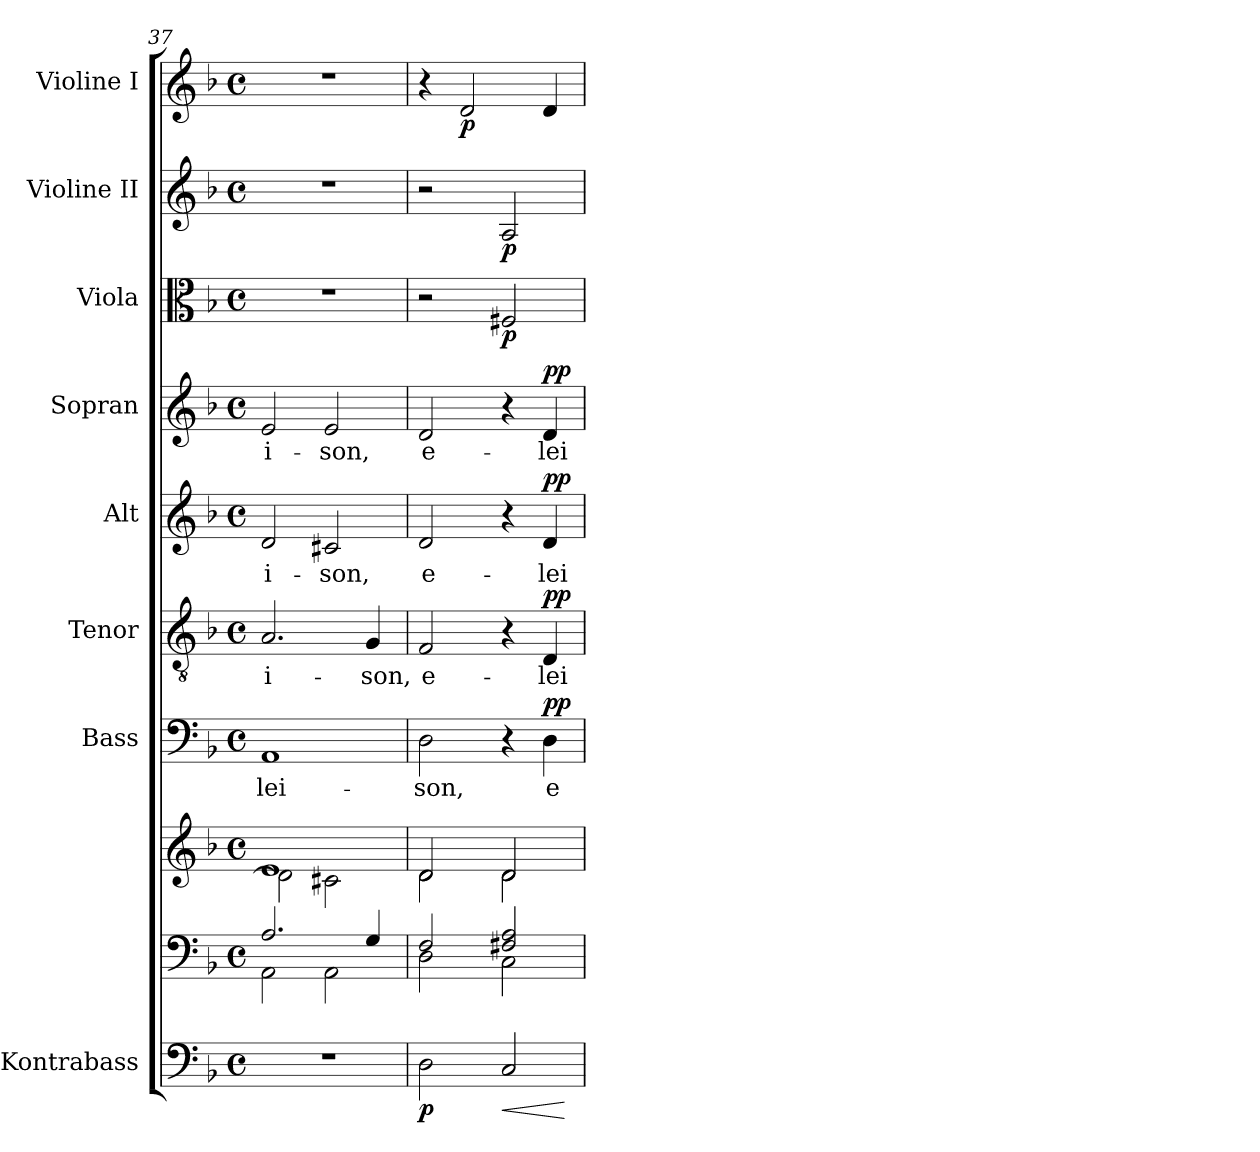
**kern	**dynam	**kern	**kern	**kern	**text	**dynam	**kern	**text	**dynam	**kern	**text	**dynam	**kern	**text	**dynam	**kern	**dynam	**kern	**dynam	**kern	**dynam
*part9	*part9	*part8	*part8	*part7	*part7	*part7	*part6	*part6	*part6	*part5	*part5	*part5	*part4	*part4	*part4	*part3	*part3	*part2	*part2	*part1	*part1
*staff10	*staff10	*staff9	*staff8	*staff7	*staff7	*staff7	*staff6	*staff6	*staff6	*staff5	*staff5	*staff5	*staff4	*staff4	*staff4	*staff3	*staff3	*staff2	*staff2	*staff1	*staff1
*I"Kontrabass	*	*	*	*I"Bass	*	*	*I"Tenor	*	*	*I"Alt	*	*	*I"Sopran	*	*	*I"Viola	*	*I"Violine II	*	*I"Violine I	*
*I'Kb.	*	*	*	*I'B.	*	*	*I'T.	*	*	*I'A.	*	*	*I'S.	*	*	*I'Vla.	*	*I'Vl. II	*	*I'Vl. I	*
*clefF4	*	*clefF4	*clefG2	*clefF4	*	*	*clefGv2	*	*	*clefG2	*	*	*clefG2	*	*	*clefC3	*	*clefG2	*	*clefG2	*
*ITrd7c12	*	*	*	*	*	*	*	*	*	*	*	*	*	*	*	*	*	*	*	*	*
*k[b-]	*	*k[b-]	*k[b-]	*k[b-]	*	*	*k[b-]	*	*	*k[b-]	*	*	*k[b-]	*	*	*k[b-]	*	*k[b-]	*	*k[b-]	*
*F:	*	*F:	*F:	*F:	*	*	*F:	*	*	*F:	*	*	*F:	*	*	*F:	*	*F:	*	*F:	*
*M4/4	*	*M4/4	*M4/4	*M4/4	*	*	*M4/4	*	*	*M4/4	*	*	*M4/4	*	*	*M4/4	*	*M4/4	*	*M4/4	*
*met(c)	*	*met(c)	*met(c)	*met(c)	*	*	*met(c)	*	*	*met(c)	*	*	*met(c)	*	*	*met(c)	*	*met(c)	*	*met(c)	*
=37	=37	=37	=37	=37	=37	=37	=37	=37	=37	=37	=37	=37	=37	=37	=37	=37	=37	=37	=37	=37	=37
*	*	*^	*^	*	*	*	*	*	*	*	*	*	*	*	*	*	*	*	*	*	*
!	!	!	!	!	!	!	!LO:LY:b	!	!	!LO:LY:b	!	!	!LO:LY:b	!	!	!LO:LY:b	!	!	!	!	!	!	!
1r	.	2.A/	2AA\	1e	2d\]	1AA	-lei-	.	2.A/	-i-	.	2d/	-i-	.	2e/	-i-	.	1r	.	1r	.	1r	.
!	!	!	!	!	!	!	!	!	!	!	!	!	!LO:LY:b	!	!	!LO:LY:b	!	!	!	!	!	!	!
.	.	.	2AA\	.	2c#X\	.	.	.	.	.	.	2c#X/	-son,	.	2e/	-son,	.	.	.	.	.	.	.
!	!	!	!	!	!	!	!	!	!	!LO:LY:b	!	!	!	!	!	!	!	!	!	!	!	!	!
.	.	4G/	.	.	.	.	.	.	4G/	-son,	.	.	.	.	.	.	.	.	.	.	.	.	.
=38	=38	=38	=38	=38	=38	=38	=38	=38	=38	=38	=38	=38	=38	=38	=38	=38	=38	=38	=38	=38	=38	=38	=38
!	!LO:DY:b	!	!	!	!	!	!LO:LY:b	!	!	!LO:LY:b	!	!	!LO:LY:b	!	!	!LO:LY:b	!	!	!	!	!	!	!
2DD\	p	2F/	2D\	2d/	2d\	2D\	-son,	.	2F/	e-	.	2d/	e-	.	2d/	e-	.	2r	.	2r	.	4r	.
!	!	!	!	!	!	!	!	!	!	!	!	!	!	!	!	!	!	!	!	!	!	!	!LO:DY:b
.	.	.	.	.	.	.	.	.	.	.	.	.	.	.	.	.	.	.	.	.	.	2d/	p
!	!LO:HP:b	!	!	!	!	!	!	!	!	!	!	!	!	!	!	!	!	!	!LO:DY:b	!	!LO:DY:b	!	!
2CC/	<	2F#X/ 2A/	2C\	2d/	2d\	4r	.	.	4r	.	.	4r	.	.	4r	.	.	2F#X/	p	2A/	p	.	.
!	!	!	!	!	!	!	!LO:LY:b	!LO:DY:a	!	!LO:LY:b	!LO:DY:a	!	!LO:LY:b	!LO:DY:a	!	!LO:LY:b	!LO:DY:a	!	!	!	!	!	!
.	.	.	.	.	.	4D\	e-	pp	4D/	-lei-	pp	4d/	-lei-	pp	4d/	-lei-	pp	.	.	.	.	4d/	.
*	*	*v	*v	*	*	*	*	*	*	*	*	*	*	*	*	*	*	*	*	*	*	*	*
*	*	*	*v	*v	*	*	*	*	*	*	*	*	*	*	*	*	*	*	*	*	*	*
.	[	.	.	.	.	.	.	.	.	.	.	.	.	.	.	.	.	.	.	.	.
=	=	=	=	=	=	=	=	=	=	=	=	=	=	=	=	=	=	=	=	=	=
*-	*-	*-	*-	*-	*-	*-	*-	*-	*-	*-	*-	*-	*-	*-	*-	*-	*-	*-	*-	*-	*-
